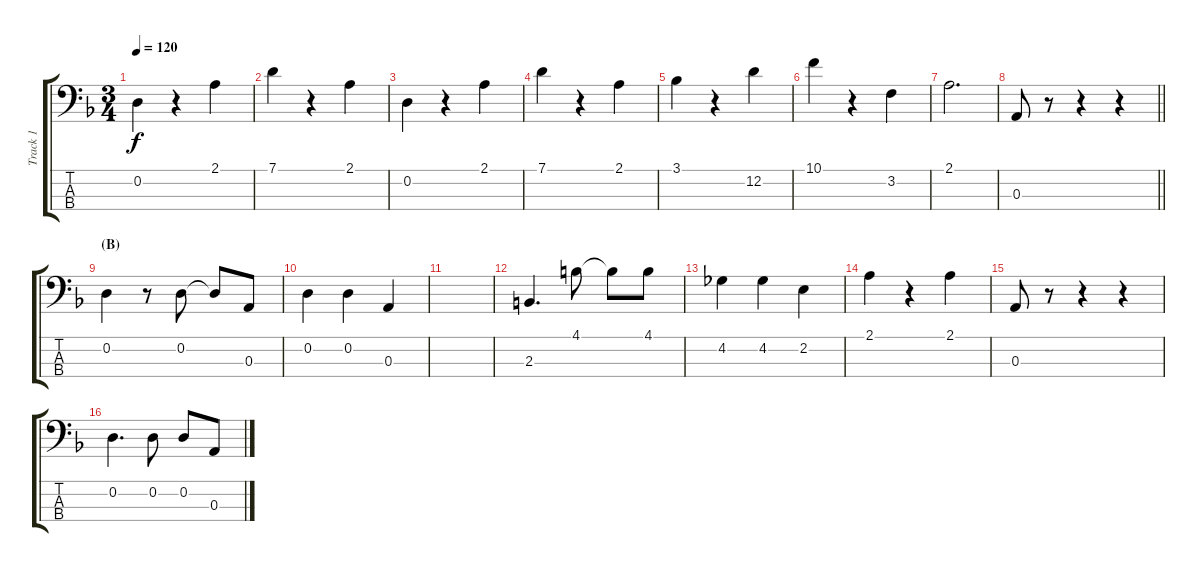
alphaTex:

\track ("Track 1" "Track 1") {instrument electricbassfinger}
\staff {score tabs}
\tuning (G2 D2 A1 E1) {hide}
\ts (3 4)
\tempo 120
\clef f4
\ks f
0.2.4{dy f} r.4 2.1.4 |
7.1.4 r.4 2.1.4 |
0.2.4 r.4 2.1.4 |
7.1.4 r.4 2.1.4 |
3.1.4 r.4 12.2.4 |
10.1.4 r.4 3.2.4 |
2.1.2{d} |
\barLineRight lightlight
0.3.8 r.8 r.4 r.4 |
\section ("" "(B)")
0.2.4 r.8 0.2.8 0.2{t}.8 0.3.8 |
0.2.4 0.2.4 0.3.4 |
|
2.3.4{d} 4.1.8 4.1{t}.8 4.1.8 |
4.2.4 4.2.4 2.2.4 |
2.1.4 r.4 2.1.4 |
0.3.8 r.8 r.4 r.4 |
0.2.4{d} 0.2.8 0.2.8 0.3.8
